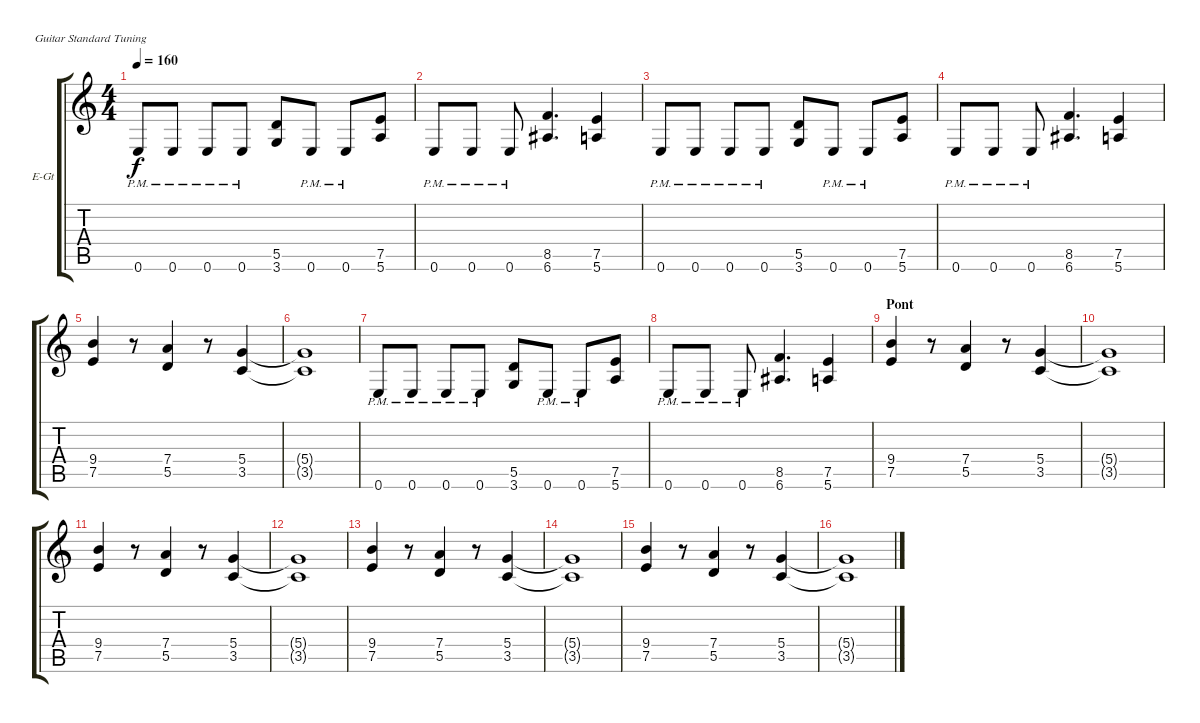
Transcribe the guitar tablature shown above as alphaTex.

\bracketExtendMode groupsimilarinstruments
\firstSystemTrackNameOrientation horizontal
\otherSystemsTrackNameOrientation horizontal
\track ("Guitar 1" "E-Gt") {instrument distortionguitar}
\staff {score tabs}
\tuning (E4 B3 G3 D3 A2 E2)
\ts (4 4)
\tempo 160
\clef g2
\scale
0.333333
\ks c
0.6{pm}.8{dy f} 0.6{pm}.8 0.6{pm}.8 0.6{pm}.8 (5.5 3.6).8 0.6{pm}.8 0.6{pm}.8 (7.5 5.6).8 |
\scale
0.333333 0.6{pm}.8 0.6{pm}.8 0.6{pm}.8 (8.5 6.6).4{d} (7.5 5.6).4 |
\scale
0.333333 0.6{pm}.8 0.6{pm}.8 0.6{pm}.8 0.6{pm}.8 (5.5 3.6).8 0.6{pm}.8 0.6{pm}.8 (7.5 5.6).8 |
\scale
0.333333 0.6{pm}.8 0.6{pm}.8 0.6{pm}.8 (8.5 6.6).4{d} (7.5 5.6).4 |
\scale
0.333333 (9.4 7.5).4 r.8 (7.4 5.5).4 r.8 (5.4 3.5).4 |
\scale
0.333333 (5.4{t} 3.5{t}).1 |
\scale
0.333333 0.6{pm}.8 0.6{pm}.8 0.6{pm}.8 0.6{pm}.8 (5.5 3.6).8 0.6{pm}.8 0.6{pm}.8 (7.5 5.6).8 |
\scale
0.333333 0.6{pm}.8 0.6{pm}.8 0.6{pm}.8 (8.5 6.6).4{d} (7.5 5.6).4 |
\section ("" "Pont")
\scale
0.333333 (9.4 7.5).4 r.8 (7.4 5.5).4 r.8 (5.4 3.5).4 |
\scale
0.333333 (5.4{t} 3.5{t}).1 |
\scale
0.333333 (9.4 7.5).4 r.8 (7.4 5.5).4 r.8 (5.4 3.5).4 |
\scale
0.333333 (5.4{t} 3.5{t}).1 |
\scale
0.333333 (9.4 7.5).4 r.8 (7.4 5.5).4 r.8 (5.4 3.5).4 |
\scale
0.333333 (5.4{t} 3.5{t}).1 |
\scale
0.333333 (9.4 7.5).4 r.8 (7.4 5.5).4 r.8 (5.4 3.5).4 |
\scale
0.333333 (5.4{t} 3.5{t}).1
